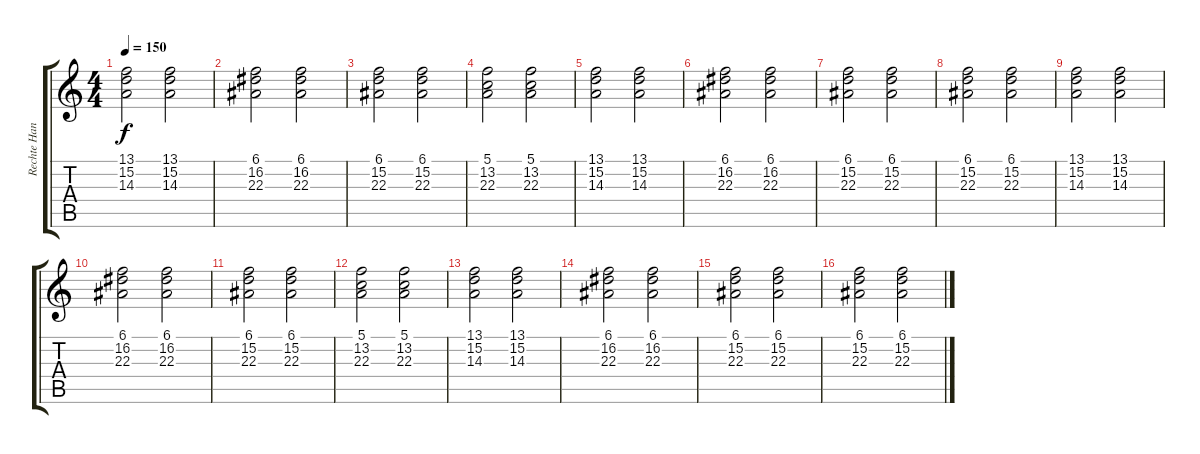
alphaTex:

\track ("Rechte Hand" "Rechte Han") {instrument acousticgrandpiano}
\staff {score tabs}
\tuning (E4 B3 G3 D3 A2 E2) {hide}
\ts (4 4)
\tempo 150
\clef g2
\ks c
(13.1 15.2 14.3).2{dy f} (13.1 15.2 14.3).2 |
(6.1 16.2 22.3).2 (6.1 16.2 22.3).2 |
(6.1 15.2 22.3).2 (6.1 15.2 22.3).2 |
(5.1 13.2 22.3).2 (5.1 13.2 22.3).2 |
(13.1 15.2 14.3).2 (13.1 15.2 14.3).2 |
(6.1 16.2 22.3).2 (6.1 16.2 22.3).2 |
(6.1 15.2 22.3).2 (6.1 15.2 22.3).2 |
(6.1 15.2 22.3).2 (6.1 15.2 22.3).2 |
(13.1 15.2 14.3).2 (13.1 15.2 14.3).2 |
(6.1 16.2 22.3).2 (6.1 16.2 22.3).2 |
(6.1 15.2 22.3).2 (6.1 15.2 22.3).2 |
(5.1 13.2 22.3).2 (5.1 13.2 22.3).2 |
(13.1 15.2 14.3).2 (13.1 15.2 14.3).2 |
(6.1 16.2 22.3).2 (6.1 16.2 22.3).2 |
(6.1 15.2 22.3).2 (6.1 15.2 22.3).2 |
(6.1 15.2 22.3).2 (6.1 15.2 22.3).2
